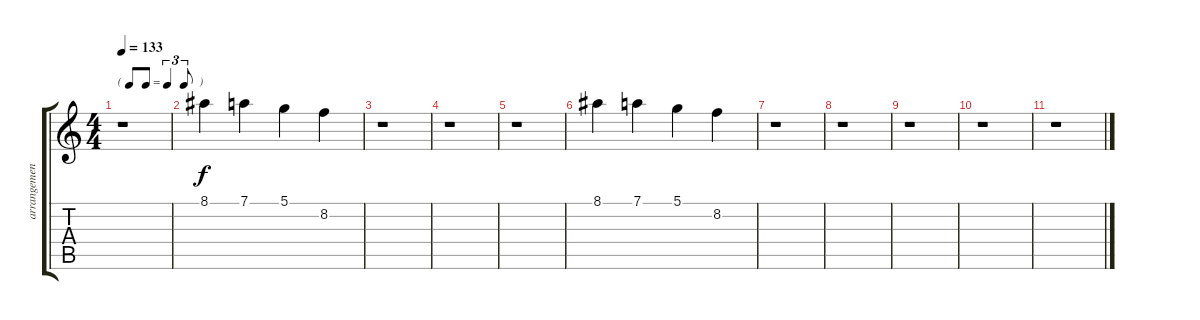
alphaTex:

\track ("arrangements guitare" "arrangemen") {instrument electricguitarclean}
\staff {score tabs}
\tuning (D4 A3 F3 C3 F2 D2) {hide}
\ts (4 4)
\tf triplet8th
\tempo 133
\clef g2
\ks c
r.1{dy f} |
8.1.4 7.1.4 5.1.4 8.2.4 |
r.1 |
r.1 |
r.1 |
8.1.4 7.1.4 5.1.4 8.2.4 |
r.1 |
r.1 |
r.1 |
r.1 |
r.1
